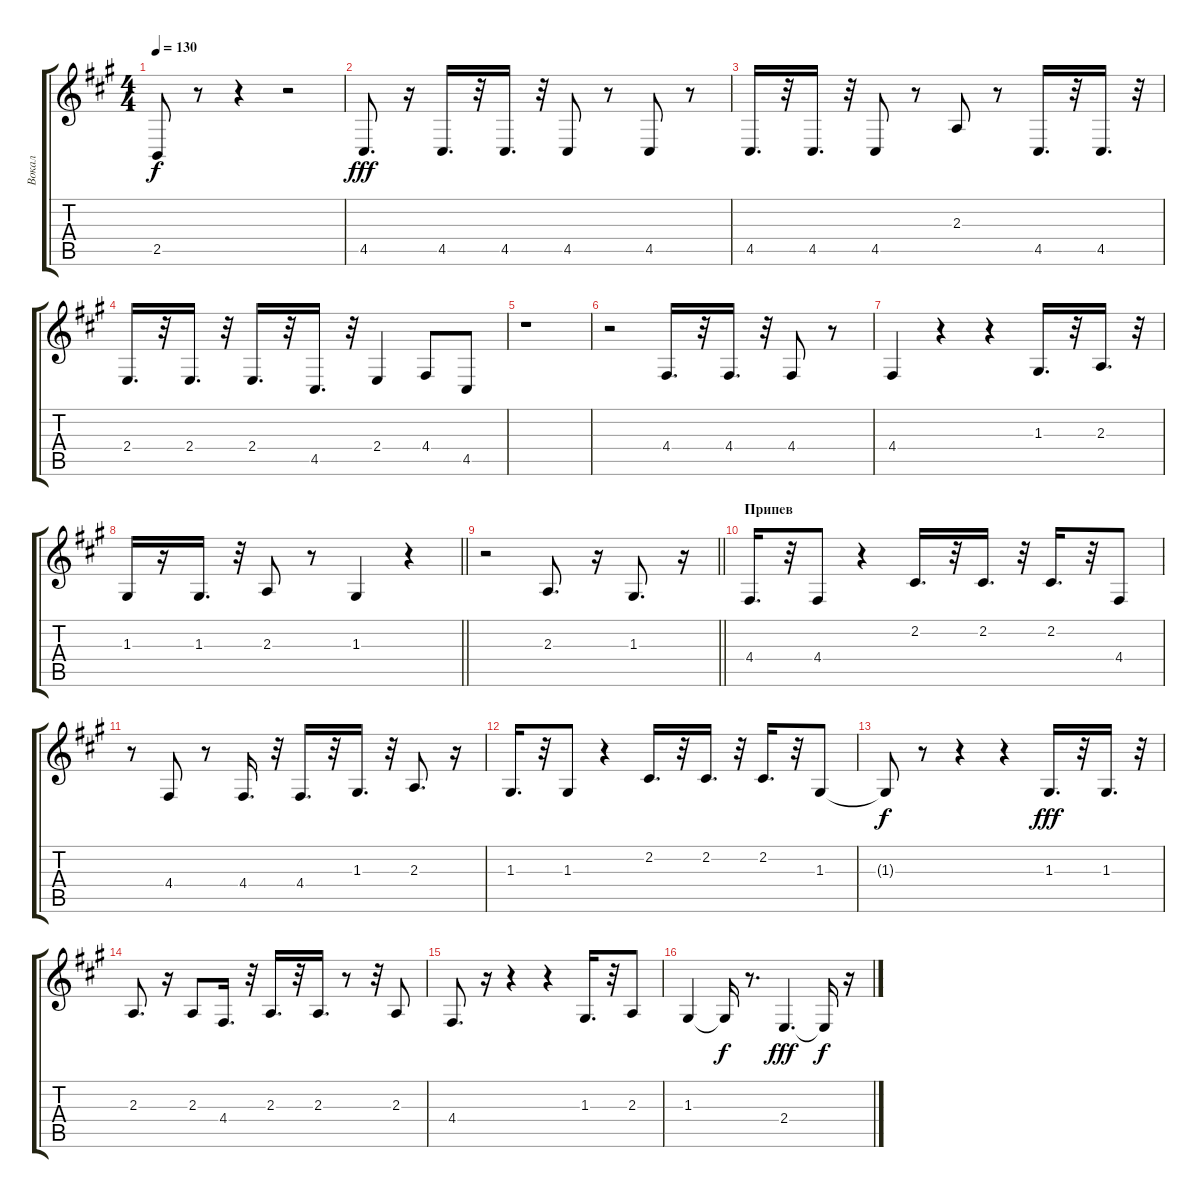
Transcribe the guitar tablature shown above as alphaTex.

\track ("Вокал" "Вокал") {solo instrument acousticgrandpiano}
\staff {score tabs}
\tuning (E4 B3 G3 D3 A2 E2) {hide}
\ts (4 4)
\tempo 130
\clef g2
\ks f#minor
2.5{t}.8{dy f} r.8 r.4 r.2 |
4.5.8{d dy fff} r.16 4.5.16{d} r.32 4.5.16{d} r.32 4.5.8 r.8 4.5.8 r.8 |
4.5.16{d} r.32 4.5.16{d} r.32 4.5.8 r.8 2.3.8 r.8 4.5.16{d} r.32 4.5.16{d} r.32 |
2.4.16{d} r.32 2.4.16{d} r.32 2.4.16{d} r.32 4.5.16{d} r.32 2.4.4 4.4.8 4.5.8 |
r.1 |
r.2 4.4.16{d} r.32 4.4.16{d} r.32 4.4.8 r.8 |
4.4.4 r.4 r.4 1.3.16{d} r.32 2.3.16{d} r.32 |
\barLineRight lightlight
1.3.16 r.16 1.3.16{d} r.32 2.3.8 r.8 1.3.4 r.4 |
\barLineRight lightlight
r.2 2.3.8{d} r.16 1.3.8{d} r.16 |
\section ("" "Припев")
4.4.16{d} r.32 4.4.8 r.4 2.2.16{d} r.32 2.2.16{d} r.32 2.2.16{d} r.32 4.4.8 |
r.8 4.4.8 r.8 4.4.16{d} r.32 4.4.16{d} r.32 1.3.16{d} r.32 2.3.8{d} r.16 |
1.3.16{d} r.32 1.3.8 r.4 2.2.16{d} r.32 2.2.16{d} r.32 2.2.16{d} r.32 1.3.8 |
1.3{t}.8{dy f} r.8 r.4 r.4 1.3.16{d dy fff} r.32 1.3.16{d} r.32 |
2.3.8{d} r.16 2.3.8 4.4.16{d} r.32 2.3.16{d} r.32 2.3.16{d} r.8 r.32 2.3.8 |
4.4.8{d} r.16 r.4 r.4 1.3.16{d} r.32 2.3.8 |
1.3.4 1.3{t}.16{dy f} r.8{d} 2.4.4{d dy fff} 2.4{t}.16{dy f} r.16
